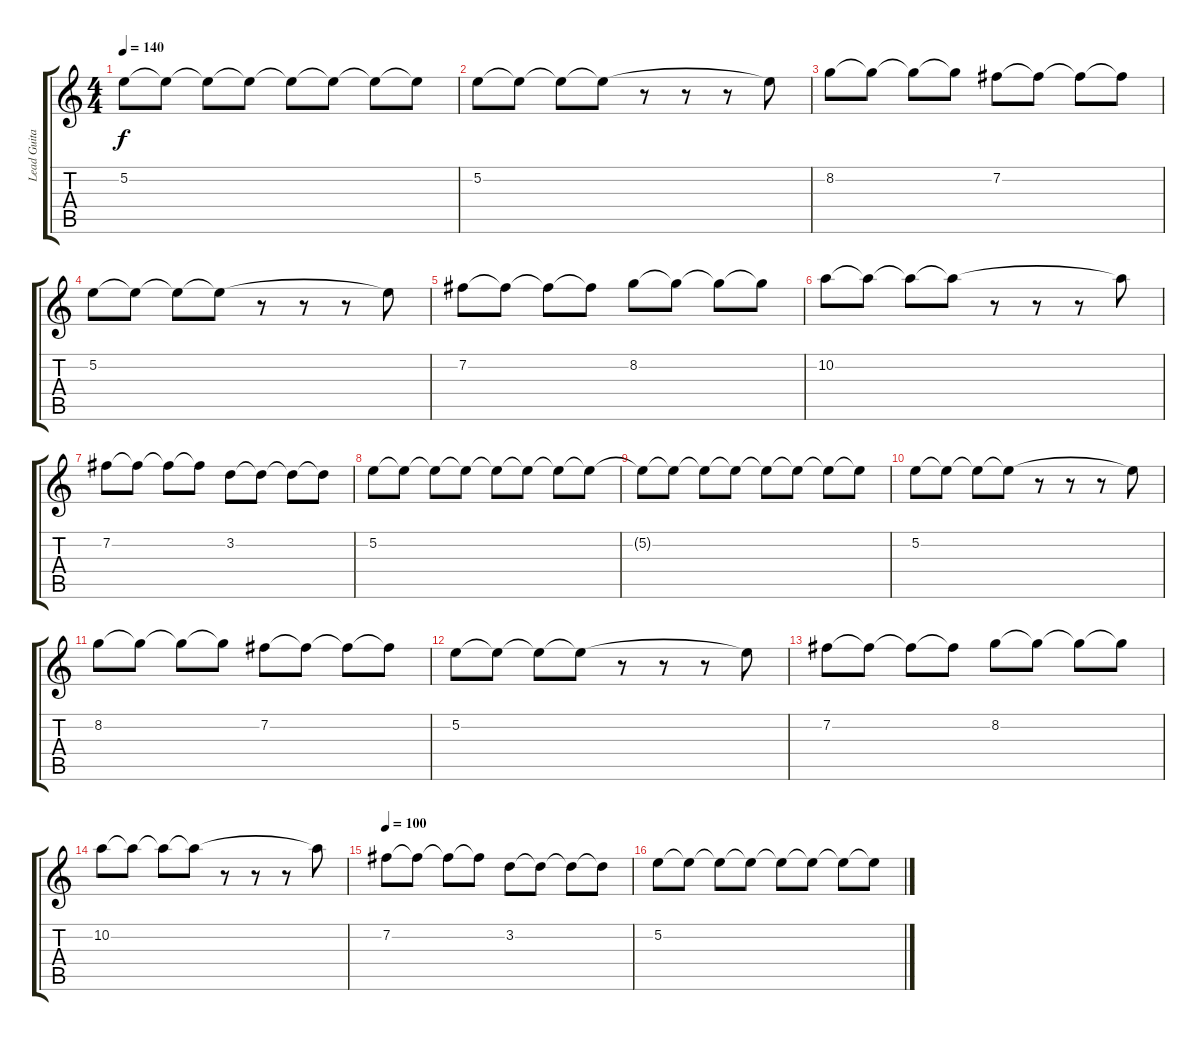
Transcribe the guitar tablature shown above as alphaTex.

\track ("Lead Guitar" "Lead Guita") {instrument distortionguitar}
\staff {score tabs}
\tuning (E4 B3 G3 D3 A2 E2) {hide}
\ts (4 4)
\tempo 140
\clef g2
\ks c
5.2{t}.8{dy f} 5.2{t}.8 5.2{t}.8 5.2{t}.8 5.2{t}.8 5.2{t}.8 5.2{t}.8 5.2{t}.8 |
5.2.8{volume 11} 5.2{t}.8 5.2{t}.8 5.2{t}.8 r.8 r.8 r.8 5.2{t}.8 |
8.2.8 8.2{t}.8 8.2{t}.8 8.2{t}.8 7.2.8 7.2{t}.8 7.2{t}.8 7.2{t}.8 |
5.2.8 5.2{t}.8 5.2{t}.8 5.2{t}.8 r.8 r.8 r.8 5.2{t}.8 |
7.2.8 7.2{t}.8 7.2{t}.8 7.2{t}.8 8.2.8 8.2{t}.8 8.2{t}.8 8.2{t}.8 |
10.2.8 10.2{t}.8 10.2{t}.8 10.2{t}.8 r.8 r.8 r.8 10.2{t}.8 |
7.2.8 7.2{t}.8 7.2{t}.8 7.2{t}.8 3.2.8 3.2{t}.8 3.2{t}.8 3.2{t}.8 |
5.2.8{volume 0} 5.2{t}.8 5.2{t}.8 5.2{t}.8 5.2{t}.8 5.2{t}.8 5.2{t}.8 5.2{t}.8 |
5.2{t}.8 5.2{t}.8 5.2{t}.8 5.2{t}.8 5.2{t}.8 5.2{t}.8 5.2{t}.8 5.2{t}.8 |
5.2.8{volume 11} 5.2{t}.8 5.2{t}.8 5.2{t}.8 r.8 r.8 r.8 5.2{t}.8 |
8.2.8 8.2{t}.8 8.2{t}.8 8.2{t}.8 7.2.8 7.2{t}.8 7.2{t}.8 7.2{t}.8 |
5.2.8 5.2{t}.8 5.2{t}.8 5.2{t}.8 r.8 r.8 r.8 5.2{t}.8 |
7.2.8 7.2{t}.8 7.2{t}.8 7.2{t}.8 8.2.8 8.2{t}.8 8.2{t}.8 8.2{t}.8 |
10.2.8 10.2{t}.8 10.2{t}.8 10.2{t}.8 r.8 r.8 r.8 10.2{t}.8 |
\tempo 100
7.2.8 7.2{t}.8 7.2{t}.8 7.2{t}.8 3.2.8 3.2{t}.8 3.2{t}.8 3.2{t}.8 |
5.2.8{volume 0} 5.2{t}.8 5.2{t}.8 5.2{t}.8 5.2{t}.8 5.2{t}.8 5.2{t}.8 5.2{t}.8
